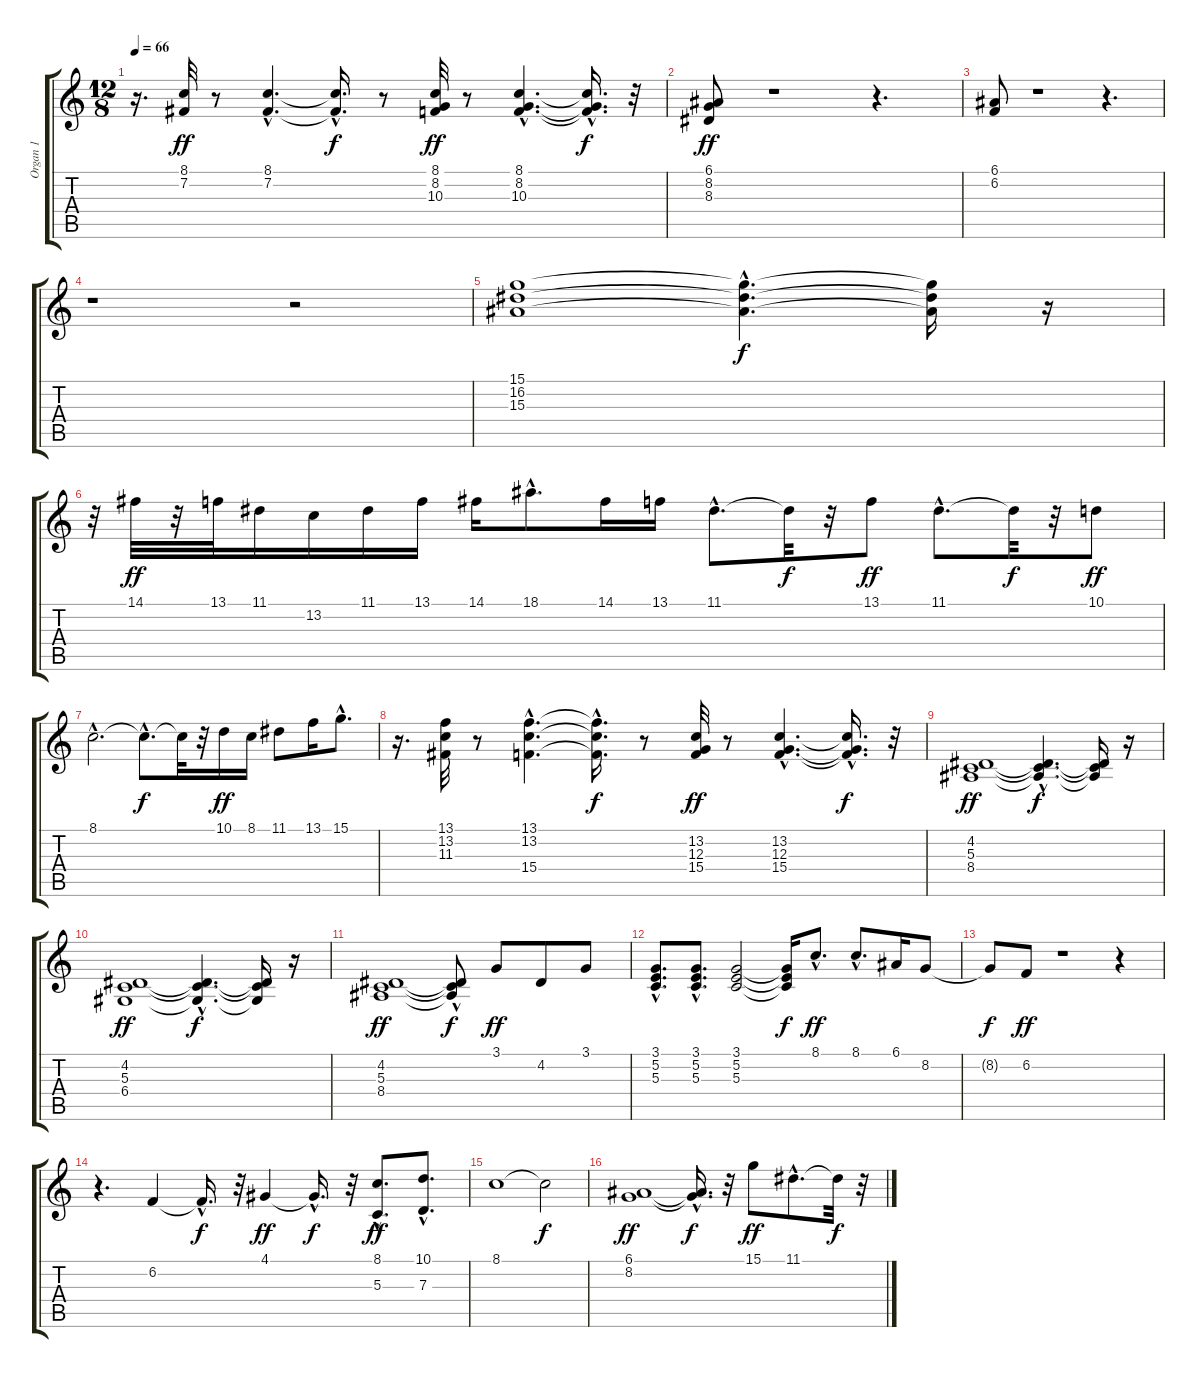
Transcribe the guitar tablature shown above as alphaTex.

\track ("Organ 1" "Organ 1") {instrument churchorgan}
\staff {score tabs}
\tuning (E4 B3 G3 D3 A2 E2) {hide}
\ts (12 8)
\tempo 66
\clef g2
\ks c
r.16{d dy f} (8.1 7.2).32{dy ff} r.8 (8.1{hac} 7.2{hac}).4{d} (8.1{hac t} 7.2{hac t}).16{d dy f} r.8 (8.1 8.2 10.3).32{dy ff} r.8 (8.1{hac} 8.2{hac} 10.3{hac}).4{d} (8.1{hac t} 8.2{hac t} 10.3{hac t}).16{d dy f} r.32 |
(6.1 8.2 8.3).8{dy ff} r.1 r.4{d} |
(6.1 6.2).8 r.1 r.4{d} |
r.1 r.2 |
(15.1 16.2 15.3).1 (15.1{hac t} 16.2{hac t} 15.3{hac t}).4{d dy f} (15.1{t} 16.2{t} 15.3{t}).16 r.16 |
r.32 14.1.32{dy ff} r.32 13.1.32 11.1.16 13.2.16 11.1.16 13.1.16 14.1.16 18.1{hac}.8{d} 14.1.16 13.1.16 11.1{hac}.8{d} 11.1{t}.32{dy f} r.32 13.1.8{dy ff} 11.1{hac}.8{d} 11.1{t}.32{dy f} r.32 10.1.8{dy ff} |
8.1{hac}.2{d} 8.1{hac t}.8{d dy f} 8.1{t}.32 r.32 10.1.16{dy ff} 8.1.16 11.1.8 13.1.16 15.1{hac}.8{d} |
r.16{d} (13.1 13.2 11.3).32 r.8 (13.1{hac} 13.2{hac} 15.4{hac}).4{d} (13.1{hac t} 13.2{hac t} 15.4{hac t}).16{d dy f} r.8 (13.2 12.3 15.4).32{dy ff} r.8 (13.2{hac} 12.3{hac} 15.4{hac}).4{d} (13.2{hac t} 12.3{hac t} 15.4{hac t}).16{d dy f} r.32 |
(4.2 5.3 8.4).1{dy ff} (4.2{hac t} 5.3{hac t} 8.4{hac t}).4{d dy f} (4.2{t} 5.3{t} 8.4{t}).16 r.16 |
(4.2 5.3 6.4).1{dy ff} (4.2{hac t} 5.3{hac t} 6.4{hac t}).4{d dy f} (4.2{t} 5.3{t} 6.4{t}).16 r.16 |
(4.2 5.3 8.4).1{dy ff} (4.2{hac t} 5.3{hac t} 8.4{hac t}).8{dy f} 3.1.8{dy ff} 4.2.8 3.1.8 |
(3.1{hac} 5.2{hac} 5.3{hac}).8{d} (3.1{hac} 5.2{hac} 5.3{hac}).8{d} (3.1 5.2 5.3).2 (3.1{t} 5.2{t} 5.3{t}).16{dy f} 8.1{hac}.8{d dy ff} 8.1{hac}.8{d} 6.1.16 8.2.8 |
8.2{t}.8{dy f} 6.2.8{dy ff} r.1 r.4 |
r.4{d} 6.2.4 6.2{hac t}.16{d dy f} r.32 4.1.4{dy ff} 4.1{hac t}.16{d dy f} r.32 (8.1{hac} 5.3{hac}).8{d dy ff} (10.1{hac} 7.3{hac}).8{d} |
8.1.1 8.1{t}.2{dy f} |
(6.1 8.2).1{dy ff} (6.1{hac t} 8.2{hac t}).16{d dy f} r.32 15.1.8{dy ff} 11.1{hac}.8{d} 11.1{t}.32{dy f} r.32
